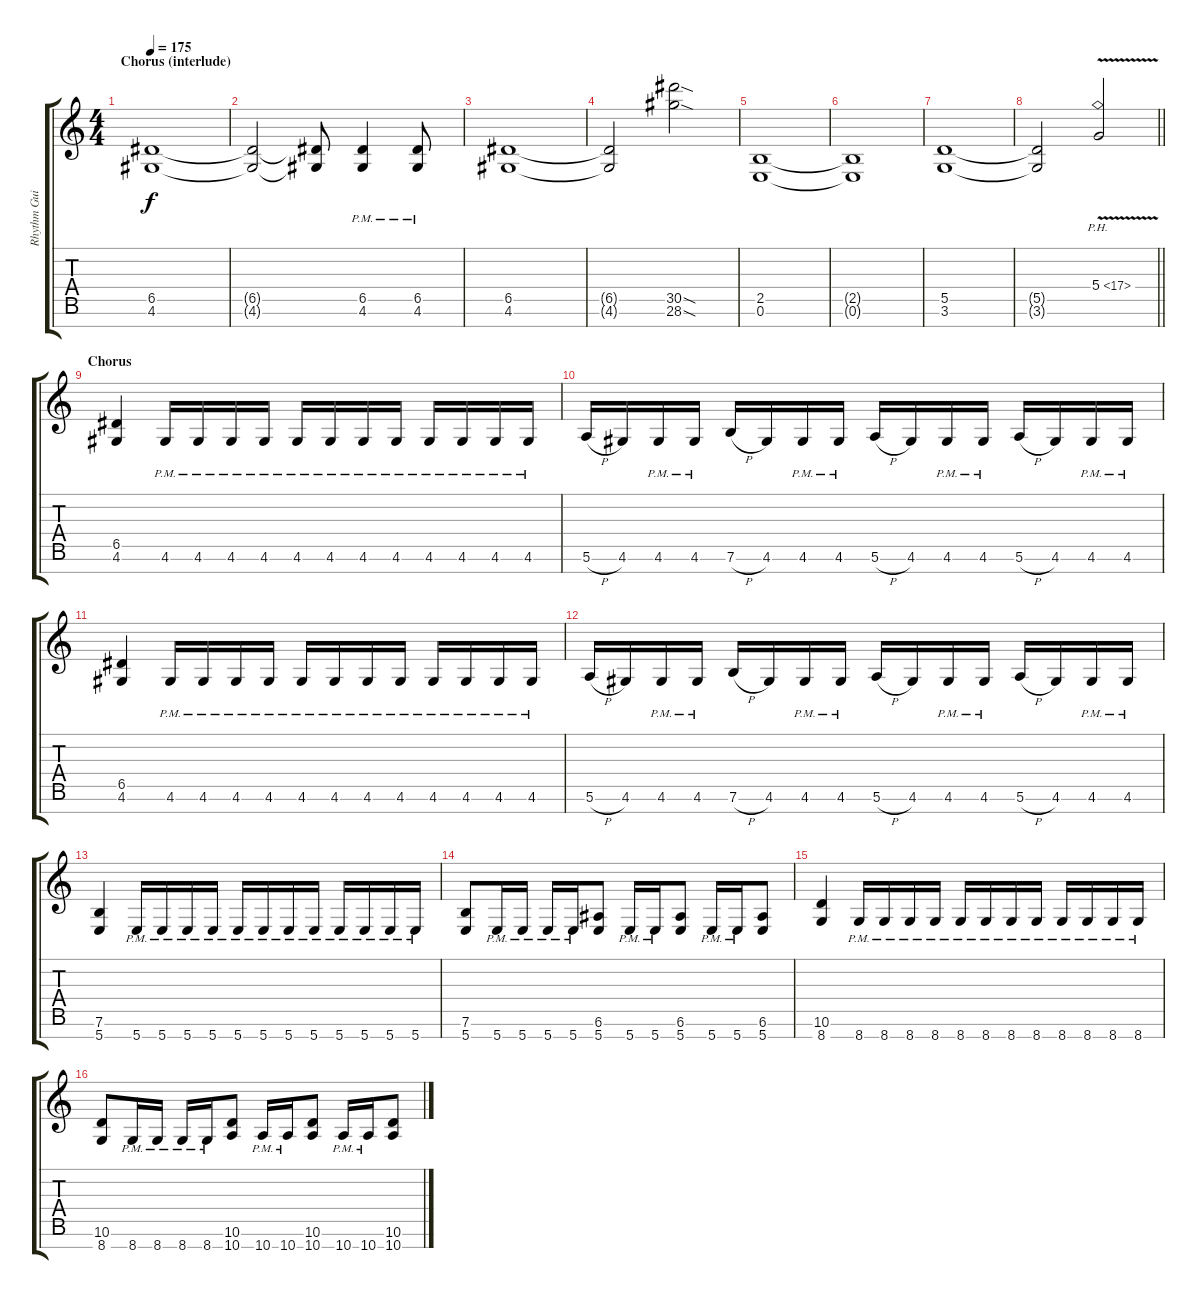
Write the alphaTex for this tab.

\track ("Rhythm Guitar 1" "Rhythm Gui") {instrument distortionguitar}
\staff {score tabs}
\tuning (E4 B3 G3 D3 A2 E2 B1) {hide}
\ts (4 4)
\section ("" "Chorus (interlude)")
\tempo 175
\clef g2
\ks c
(6.5 4.6).1{dy f} |
(6.5{t} 4.6{t}).2 (6.5{t} 4.6{t}).8 (6.5{pm} 4.6{pm}).4 (6.5{pm} 4.6{pm}).8 |
(6.5 4.6).1 |
(6.5{t} 4.6{t}).2 (30.5{sod} 28.6{sod}).2 |
(2.5 0.6).1 |
(2.5{t} 0.6{t}).1 |
(5.5 3.6).1 |
\barLineRight lightlight
(5.5{t} 3.6{t}).2 5.4{ph 12 v}.2 |
\section ("" "Chorus")
(6.5 4.6).4 4.6{pm}.16 4.6{pm}.16 4.6{pm}.16 4.6{pm}.16 4.6{pm}.16 4.6{pm}.16 4.6{pm}.16 4.6{pm}.16 4.6{pm}.16 4.6{pm}.16 4.6{pm}.16 4.6{pm}.16 |
5.6{h}.16 4.6.16 4.6{pm}.16 4.6{pm}.16 7.6{h}.16 4.6.16 4.6{pm}.16 4.6{pm}.16 5.6{h}.16 4.6.16 4.6{pm}.16 4.6{pm}.16 5.6{h}.16 4.6.16 4.6{pm}.16 4.6{pm}.16 |
(6.5 4.6).4 4.6{pm}.16 4.6{pm}.16 4.6{pm}.16 4.6{pm}.16 4.6{pm}.16 4.6{pm}.16 4.6{pm}.16 4.6{pm}.16 4.6{pm}.16 4.6{pm}.16 4.6{pm}.16 4.6{pm}.16 |
5.6{h}.16 4.6.16 4.6{pm}.16 4.6{pm}.16 7.6{h}.16 4.6.16 4.6{pm}.16 4.6{pm}.16 5.6{h}.16 4.6.16 4.6{pm}.16 4.6{pm}.16 5.6{h}.16 4.6.16 4.6{pm}.16 4.6{pm}.16 |
(7.6 5.7).4 5.7{pm}.16 5.7{pm}.16 5.7{pm}.16 5.7{pm}.16 5.7{pm}.16 5.7{pm}.16 5.7{pm}.16 5.7{pm}.16 5.7{pm}.16 5.7{pm}.16 5.7{pm}.16 5.7{pm}.16 |
(7.6 5.7).8 5.7{pm}.16 5.7{pm}.16 5.7{pm}.16 5.7{pm}.16 (6.6 5.7).8 5.7{pm}.16 5.7{pm}.16 (6.6 5.7).8 5.7{pm}.16 5.7{pm}.16 (6.6 5.7).8 |
(10.6 8.7).4 8.7{pm}.16 8.7{pm}.16 8.7{pm}.16 8.7{pm}.16 8.7{pm}.16 8.7{pm}.16 8.7{pm}.16 8.7{pm}.16 8.7{pm}.16 8.7{pm}.16 8.7{pm}.16 8.7{pm}.16 |
(10.6 8.7).8 8.7{pm}.16 8.7{pm}.16 8.7{pm}.16 8.7{pm}.16 (10.6 10.7).8 10.7{pm}.16 10.7{pm}.16 (10.6 10.7).8 10.7{pm}.16 10.7{pm}.16 (10.6 10.7).8
